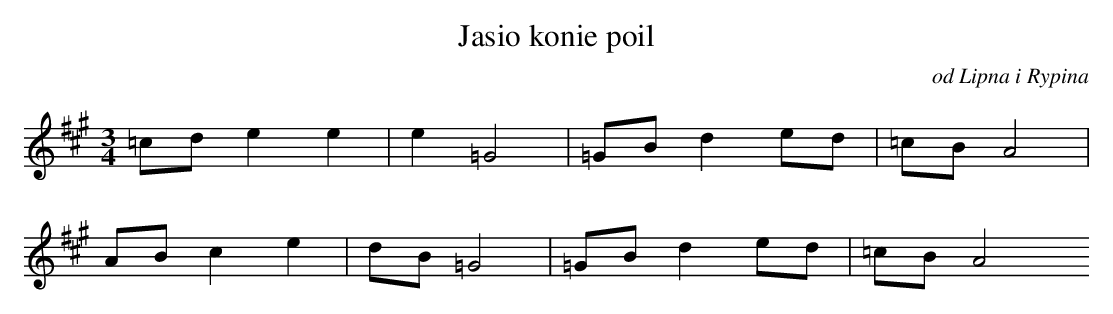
X:1
T: Jasio konie poil
O: od Lipna i Rypina
M: 3/4
L: 1/8
K: A
=cde2e2 | e2=G4 | =GBd2ed | =cBA4 |
ABc2e2 | dB=G4 | =GBd2ed | =cBA4
